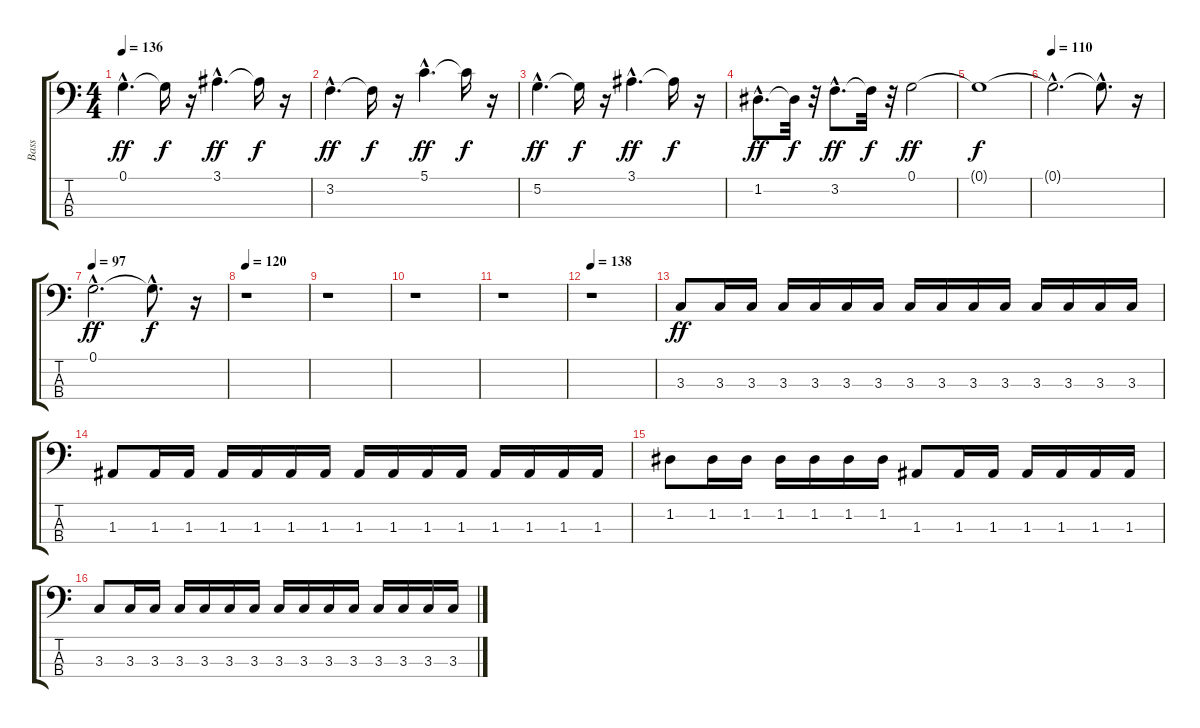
\track ("Bass" "Bass") {instrument electricbassfinger}
\staff {score tabs}
\tuning (G2 D2 A1 E1) {hide}
\ts (4 4)
\tempo 136
\clef f4
\ks c
0.1{hac}.4{d dy ff} 0.1{t}.16{dy f} r.16 3.1{hac}.4{d dy ff} 3.1{t}.16{dy f} r.16 |
3.2{hac}.4{d dy ff} 3.2{t}.16{dy f} r.16 5.1{hac}.4{d dy ff} 5.1{t}.16{dy f} r.16 |
5.2{hac}.4{d dy ff} 5.2{t}.16{dy f} r.16 3.1{hac}.4{d dy ff} 3.1{t}.16{dy f} r.16 |
1.2{hac}.8{d dy ff} 1.2{t}.32{dy f} r.32 3.2{hac}.8{d dy ff} 3.2{t}.32{dy f} r.32 0.1.2{dy ff} |
0.1{t}.1{dy f} |
\tempo 110
0.1{hac t}.2{d} 0.1{hac t}.8{d} r.16 |
\tempo 97
0.1{hac}.2{d dy ff} 0.1{hac t}.8{d dy f} r.16 |
\tempo 120
r.1 |
r.1 |
r.1 |
r.1 |
\tempo 138
r.1 |
3.3.8{dy ff} 3.3.16 3.3.16 3.3.16 3.3.16 3.3.16 3.3.16 3.3.16 3.3.16 3.3.16 3.3.16 3.3.16 3.3.16 3.3.16 3.3.16 |
1.3.8 1.3.16 1.3.16 1.3.16 1.3.16 1.3.16 1.3.16 1.3.16 1.3.16 1.3.16 1.3.16 1.3.16 1.3.16 1.3.16 1.3.16 |
1.2.8 1.2.16 1.2.16 1.2.16 1.2.16 1.2.16 1.2.16 1.3.8 1.3.16 1.3.16 1.3.16 1.3.16 1.3.16 1.3.16 |
3.3.8 3.3.16 3.3.16 3.3.16 3.3.16 3.3.16 3.3.16 3.3.16 3.3.16 3.3.16 3.3.16 3.3.16 3.3.16 3.3.16 3.3.16
